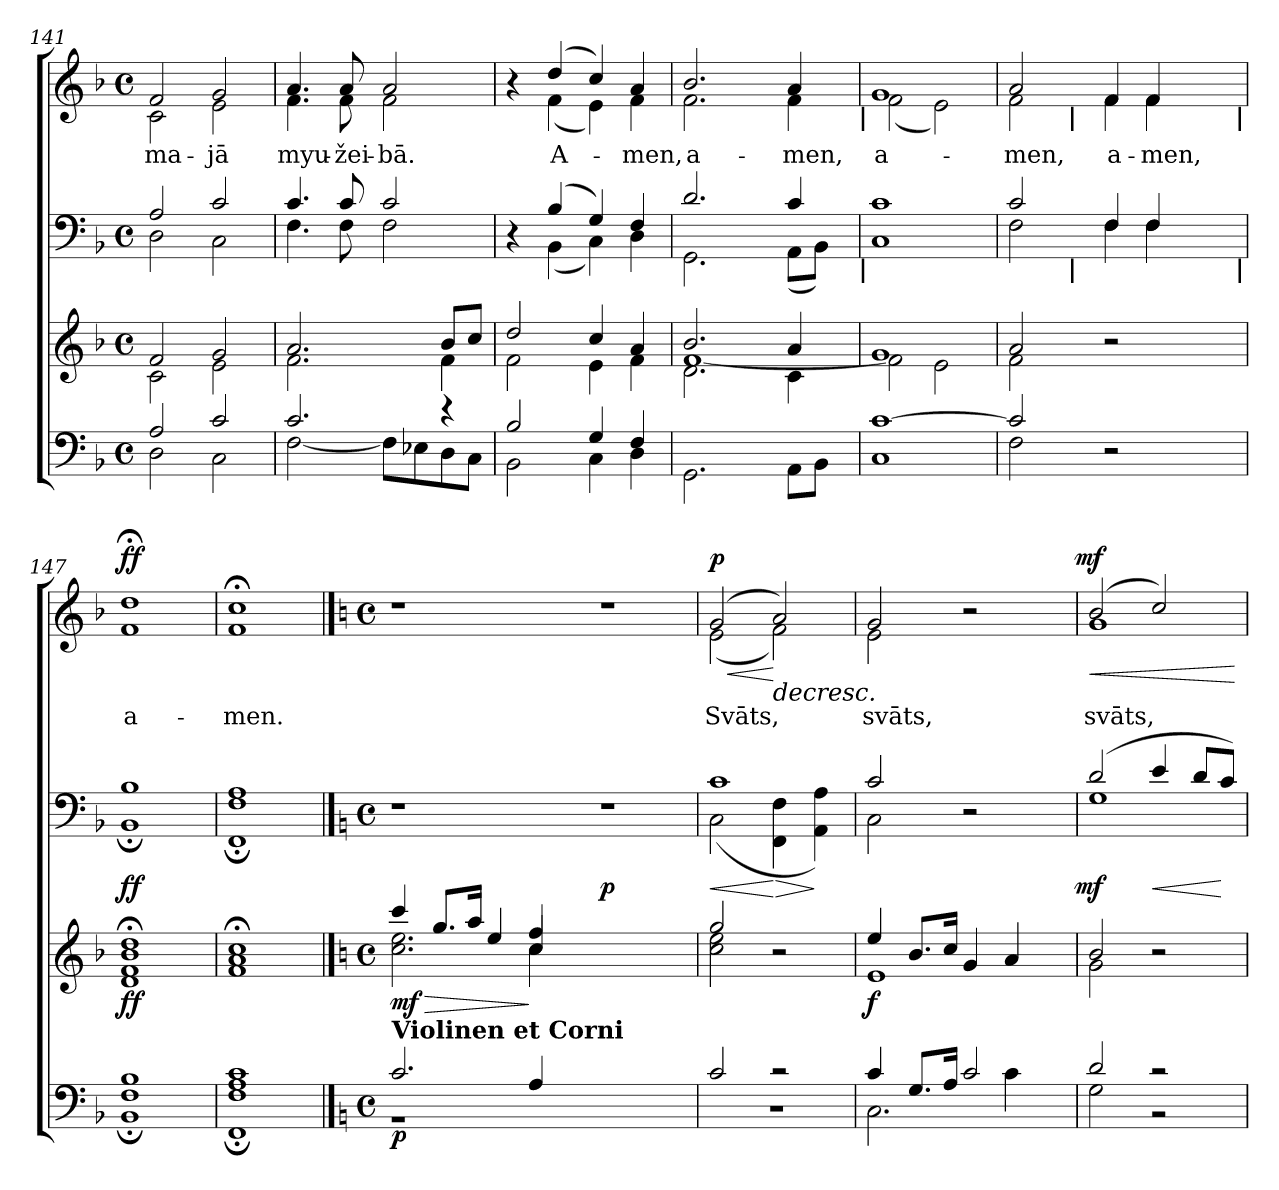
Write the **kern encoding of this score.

**kern	**dynam	**kern	**dynam	**kern	**dynam	**kern	**text	**dynam
*part4	*part4	*part3	*part3	*part2	*part2	*part1	*part1	*part1
*staff4	*staff4	*staff3	*staff3	*staff2	*staff2	*staff1	*staff1	*staff1
*clefF4	*	*clefG2	*	*clefF4	*	*clefG2	*	*
*k[b-]	*	*k[b-]	*	*k[b-]	*	*k[b-]	*	*
*F:	*	*F:	*	*F:	*	*F:	*	*
*M4/4	*	*M4/4	*	*M4/4	*	*M4/4	*	*
*met(c)	*	*met(c)	*	*met(c)	*	*met(c)	*	*
=141	=141	=141	=141	=141	=141	=141	=141	=141
*^	*	*^	*	*^	*	*^	*	*
!	!	!	!	!	!	!	!	!	!	!	!LO:LY:b:color=#000000	!
2Ai/	2Di\	.	2fi/	2ci\	.	2Ai/	2Di\	.	2fi/	2ci\	-ma-	.
!	!	!	!	!	!	!	!	!	!	!	!LO:LY:b:color=#000000	!
2ci/	2Ci\	.	2gi/	2ei\	.	2ci/	2Ci\	.	2gi/	2ei\	-jā	.
=142	=142	=142	=142	=142	=142	=142	=142	=142	=142	=142	=142	=142
!	!	!	!	!	!	!	!	!	!	!	!LO:LY:b:color=#000000	!
2.ci/	[<2Fi\	.	2.ai/	2.fi\	.	4.ci/	4.Fi\	.	4.ai/	4.fi\	myu-	.
!	!	!	!	!	!	!	!	!	!	!	!LO:LY:b:color=#000000	!
.	.	.	.	.	.	8ci/	8Fi\	.	8ai/	8fi\	-žei-	.
!	!	!	!	!	!	!	!	!	!	!	!LO:LY:b:color=#000000	!
.	8Fi\L]	.	.	.	.	2ci/	2Fi\	.	2ai/	2fi\	-bā.	.
.	8E-Xi\	.	.	.	.	.	.	.	.	.	.	.
4r	8Di\	.	8b-i/L	4fi\	.	.	.	.	.	.	.	.
.	8Ci\J	.	8cci/J	.	.	.	.	.	.	.	.	.
!!LO:LB:g=z	!!
=143	=143	=143	=143	=143	=143	=143	=143	=143	=143	=143	=143	=143
2B-i/	2BB-i\	.	2ddi/	2fi\	.	4r	4ryy	.	4r	4ryy	.	.
!	!	!	!	!	!	!	!	!	!	!	!LO:LY:b:color=#000000	!
.	.	.	.	.	.	(4B-i/	(4BB-i\	.	(4ddi/	(4fi\	A-	.
4Gi/	4Ci\	.	4cci/	4ei\	.	4Gi/)	4Ci\)	.	4cci/)	4ei\)	.	.
!	!	!	!	!	!	!	!	!	!	!	!LO:LY:b:color=#000000	!
4Fi/	4Di\	.	4ai/	4fi\	.	4Fi/	4Di\	.	4ai/	4fi\	-men,	.
*v	*v	*	*	*	*	*	*	*	*	*	*	*
=144	=144	=144	=144	=144	=144	=144	=144	=144	=144	=144	=144
*	*	*	*^	*	*	*	*	*	*	*	*
*^	*	*	*	*	*	*	*	*	*	*	*	*
!	!	!	!	!	!	!	!	!	!	!	!	!LO:LY:b:color=#000000	!
*v	*v	*	*	*	*	*	*	*^	*	*	*^	*	*
2.GGi\	.	2.b-i/	[<1fi	2.di\	.	2.di/	2.GGi\	2ryy	.	2.b-i/	2.fi\	2ryy	a-	.
.	.	.	.	.	.	.	.	4ryy	.	.	.	4ryy	.	.
!	!	!	!	!	!	!	!	!	!	!	!	!	!LO:LY:b:color=#000000	!
8AAi\L	.	4ai/	.	4ci\	.	4ci/	(8AAi\L	8ryy	.	4ai/	4fi\	8ryy	-men,	.
8BB-i\J	.	.	.	.	.	.	8BB-i\J)	16ryy	.	.	.	16ryy	.	.
.	.	.	.	.	.	.	.	32ryy	.	.	.	32ryy	.	.
.	.	.	.	.	.	.	.	64ryy	.	.	.	64ryy	.	.
.	.	.	.	.	.	.	.	128...ryy	.	.	.	128...ryy	.	.
!	!	!	!	!	!	!	!	!	!	!	!	!LO:TX:b:B:t=|	!	!
!	!	!	!	!	!	!	!	!LO:TX:b:B:t=|	!	!	!	!	!	!
.	.	.	.	.	.	.	.	1024ryy	.	.	.	1024ryy	.	.
*	*	*	*v	*v	*	*	*	*	*	*	*v	*v	*	*
*	*	*	*	*	*v	*v	*v	*	*	*	*	*
=145	=145	=145	=145	=145	=145	=145	=145	=145	=145	=145
*^	*	*	*	*	*	*	*	*	*	*
*	*	*	*	*^	*	*^	*	*	*^	*	*
*	*	*	*	*	*	*	*	*^	*	*	*	*	*	*
!	!	!	!	!	!	!	!	!	!	!	!	!	!	!LO:LY:b:color=#000000	!
*	*	*	*	*v	*v	*	*	*	*	*	*	*v	*v	*	*
*	*	*	*	*	*	*v	*v	*v	*	*	*	*	*
[>1ci	1Ci	.	1gi	2fi\]	.	1Ci 1ci	.	1gi	(2fi\	a-	.
.	.	.	.	2ei\	.	.	.	.	2ei\)	.	.
=146	=146	=146	=146	=146	=146	=146	=146	=146	=146	=146	=146
*	*	*	*	*	*	*^	*	*	*	*	*
!	!	!	!	!	!	!	!	!	!	!	!LO:LY:b:color=#000000	!
*	*	*	*	*	*	*^	*^	*	*^	*^	*	*
2ci/]	2Fi\	.	2ai/	2fi\	.	2ci/	2Fi\	4ryy	2ryy	.	2ai/	2fi\	4ryy	2ryy	-men,	.
.	.	.	.	.	.	.	.	32ryy	.	.	.	.	32ryy	.	.	.
.	.	.	.	.	.	.	.	128ryy	.	.	.	.	128ryy	.	.	.
.	.	.	.	.	.	.	.	1024ryy	.	.	.	.	1024ryy	.	.	.
!	!	!	!	!	!	!	!	!	!	!	!	!	!LO:TX:b:B:t=|	!	!	!
!	!	!	!	!	!	!	!	!LO:TX:b:B:t=|	!	!	!	!	!	!	!	!
.	.	.	.	.	.	.	.	2ryy	.	.	.	.	2ryy	.	.	.
!	!	!	!	!	!	!	!	!	!	!	!	!	!	!	!LO:LY:b:color=#000000	!
2r	2ryy	.	2r	2ryy	.	4Fi/	4Fi\	.	4ryy	.	4fi/	4fi\	.	4ryy	a-	.
!	!	!	!	!	!	!	!	!	!	!	!	!	!	!	!LO:LY:b:color=#000000	!
.	.	.	.	.	.	4Fi/	4Fi\	.	8ryy	.	4fi/	4fi\	.	8ryy	-men,	.
.	.	.	.	.	.	.	.	8ryy	.	.	.	.	8ryy	.	.	.
.	.	.	.	.	.	.	.	.	16ryy	.	.	.	.	16ryy	.	.
.	.	.	.	.	.	.	.	16ryy	.	.	.	.	16ryy	.	.	.
.	.	.	.	.	.	.	.	.	32ryy	.	.	.	.	32ryy	.	.
.	.	.	.	.	.	.	.	.	64ryy	.	.	.	.	64ryy	.	.
.	.	.	.	.	.	.	.	64ryy	.	.	.	.	64ryy	.	.	.
.	.	.	.	.	.	.	.	.	128...ryy	.	.	.	.	128...ryy	.	.
.	.	.	.	.	.	.	.	256..ryy	.	.	.	.	256..ryy	.	.	.
!	!	!	!	!	!	!	!	!	!	!	!	!	!	!LO:TX:b:B:t=|	!	!
!	!	!	!	!	!	!	!	!	!LO:TX:b:B:t=|	!	!	!	!	!	!	!
.	.	.	.	.	.	.	.	.	1024ryy	.	.	.	.	1024ryy	.	.
*	*	*	*	*	*	*	*v	*v	*v	*	*	*	*	*	*	*
*	*	*	*	*	*	*	*	*	*	*v	*v	*v	*	*
=147	=147	=147	=147	=147	=147	=147	=147	=147	=147	=147	=147	=147
*	*	*	*	*	*	*^	*^	*	*^	*^	*	*
!	!	!	!	!	!	!	!	!	!	!	!	!	!	!	!LO:LY:b:color=#000000	!
*	*	*	*	*	*	*	*v	*v	*v	*	*	*	*	*	*	*
*	*	*	*	*	*	*	*	*	*	*v	*v	*v	*	*
1Fi 1B-i	1BB-;i	.	1b-i; 1ddi;	1di 1fi	ff	1B-i	1BB-;i	ff	1dd;i	1fi	a-	ff
=148	=148	=148	=148	=148	=148	=148	=148	=148	=148	=148	=148	=148
!	!	!	!	!	!	!	!	!	!	!	!LO:LY:b:color=#000000	!
1Ai 1ci	1FFi; 1Fi;	.	1ai; 1cci;	1fi	.	1Ai	1FFi; 1Fi;	.	1cc;i	1fi	-men.	.
*	*	*	*v	*v	*	*	*	*	*v	*v	*	*
!!LO:PB:g=z
==1	==1	==1	==1	==1	==1	==1	==1	==1	==1	==1
*k[]	*	*	*k[]	*	*k[]	*	*	*k[]	*	*
*C:	*	*	*C:	*	*C:	*	*	*C:	*	*
*M4/4	*	*	*M4/4	*	*M4/4	*	*	*M4/4	*	*
*met(c)	*	*	*met(c)	*	*met(c)	*	*	*met(c)	*	*
*	*	*	*	*	*	*	*	*MM80	*	*
*	*	*	*^	*	*	*	*	*^	*	*
*	*	*	*	*^	*	*	*	*	*	*	*	*
!	!	!	!	!	!	!	!	!	!	!LO:TX:a:B:t=Andante con moto	!	!	!
!	!	!	!	!	!	!	!	!	!	!LO:TX:b:B:t=Andante con moto	!	!	!
!	!	!	!LO:TX:b:B:t=Violinen et Corni	!	!	!	!	!	!	!	!	!	!
!	!	!	!	!	!	!LO:HP:b	!	!	!	!	!	!	!
*	*	*	*	*	*	*	*	*	*	*v	*v	*	*
2.ci/	1r	p	4ccci/	2.cci\ 2.eei	2.ryy	> mf	1r	2ryy	.	1r	.	.
.	.	.	8.ggi/L	.	.	.	.	.	.	.	.	.
.	.	.	16aai/Jk	.	.	.	.	.	.	.	.	.
.	.	.	4eei/	.	.	.	.	4ryy	.	.	.	.
4Ai/	.	.	4ffi/	4cci\	4cci/	]	.	8ryy	.	.	.	.
.	.	.	.	.	.	.	.	16ryy	.	.	.	.
.	.	.	.	.	.	.	.	32ryy	.	.	.	.
.	.	.	.	.	.	.	.	64ryy	.	.	.	.
.	.	.	.	.	.	.	.	128...ryy	.	.	.	.
.	.	.	.	.	.	.	.	1ryy	p	.	.	.
1ryy	1ryy	.	1ryy	1ryy	1ryy	.	1r	.	.	1r	.	.
.	.	.	.	.	.	.	.	1024ryy	.	.	.	.
=2	=2	=2	=2	=2	=2	=2	=2	=2	=2	=2	=2	=2
!	!	!	!	!	!	!	!	!	!LO:HP:b	!	!	!
*	*	*	*	*v	*v	*	*	*	*	*	*	*
*	*	*	*	*^	*	*	*	*	*	*	*
!	!	!	!	!	!	!	!	!	!	!	!LO:LY:b:color=#000000	!LO:HP:b
*	*	*	*	*v	*v	*	*	*	*	*^	*	*
2ci/	1r	.	2ggi/	2cci\ 2eei	.	1ci	(2Ci\	<	(2gi/	(2ei\	Svāts,	< p
!	!	!	!	!	!	!	!	!LO:HP:n=1:b	!	!	!	!LO:HP:n=1:b
2r	.	.	2r	2ryy	.	.	4FFi\ 4Fi	[ >	2ai/)	2fi\)	.	[ >
.	.	.	.	.	.	.	4AAi\ 4Ai)	]	.	.	.	.
*	*	*	*	*	*	*	*	*	*v	*v	*	*
=3	=3	=3	=3	=3	=3	=3	=3	=3	=3	=3	=3
!	!	!	!	!	!	!	!	!	!	!LO:LY:b:color=#000000	!
*	*	*	*	*	*	*	*^	*	*^	*	*
*	*	*	*	*	*	*	*	*	*	*	*^	*	*
4ci/	2.Ci\	.	4eei/	1ei	f	2ci/	2Ci\	2ryy	.	2gi/	2ei\	2ryy	svāts,	.
8.Gi/L	.	.	8.bi/L	.	.	.	.	.	.	.	.	.	.	.
16Ai/Jk	.	.	16cci/Jk	.	.	.	.	.	.	.	.	.	.	.
2ci/	.	.	4gi/	.	.	2r	2ryy	4ryy	.	2r	2ryy	4ryy	.	.
.	4ci\	.	4ai/	.	.	.	.	8ryy	.	.	.	8ryy	.	.
.	.	.	.	.	.	.	.	16ryy	.	.	.	16ryy	.	.
.	.	.	.	.	.	.	.	32ryy	.	.	.	32ryy	.	.
.	.	.	.	.	.	.	.	64ryy	.	.	.	64ryy	.	.
.	.	.	.	.	.	.	.	128...ryy	.	.	.	128...ryy	.	.
.	.	.	.	.	.	.	.	1024ryy	mf	.	.	1024ryy	.	mf
*v	*v	*	*	*	*	*	*	*	*	*	*	*	*	*
*	*	*v	*v	*	*	*	*	*	*	*	*	*	*
.	.	.	.	.	.	.	.	.	.	.	.	]
*	*	*	*	*	*v	*v	*	*	*	*	*	*
*	*	*	*	*	*	*	*v	*v	*v	*	*
=4	=4	=4	=4	=4	=4	=4	=4	=4	=4
*^	*	*^	*	*	*	*	*	*	*
*	*	*	*	*	*	*	*^	*	*^	*	*
*	*	*	*	*	*	*	*	*	*	*	*^	*	*
!	!	!	!	!	!	!	!	!	!	!	!	!	!LO:LY:b:color=#000000	!LO:HP:b
*	*	*	*	*	*	*	*v	*v	*	*	*	*	*	*
*	*	*	*	*	*	*	*	*	*	*v	*v	*	*
2di/	2Gi\	.	2bi/	2gi\	.	(2di/	1Gi	.	(2bi/	1gi	svāts,	<
!	!	!	!	!	!	!	!	!LO:HP:b	!	!	!	!
2r	2r	.	2r	2ryy	.	4ei/	.	<	2cci/)	.	.	.
.	.	.	.	.	.	8di/L	.	.	.	.	.	.
.	.	.	.	.	.	8ci/J)	.	[	.	.	.	.
*v	*v	*	*	*	*	*v	*v	*	*v	*v	*	*
*	*	*v	*v	*	*	*	*	*	*
.	.	.	.	.	.	.	.	[
=	=	=	=	=	=	=	=	=
*-	*-	*-	*-	*-	*-	*-	*-	*-
